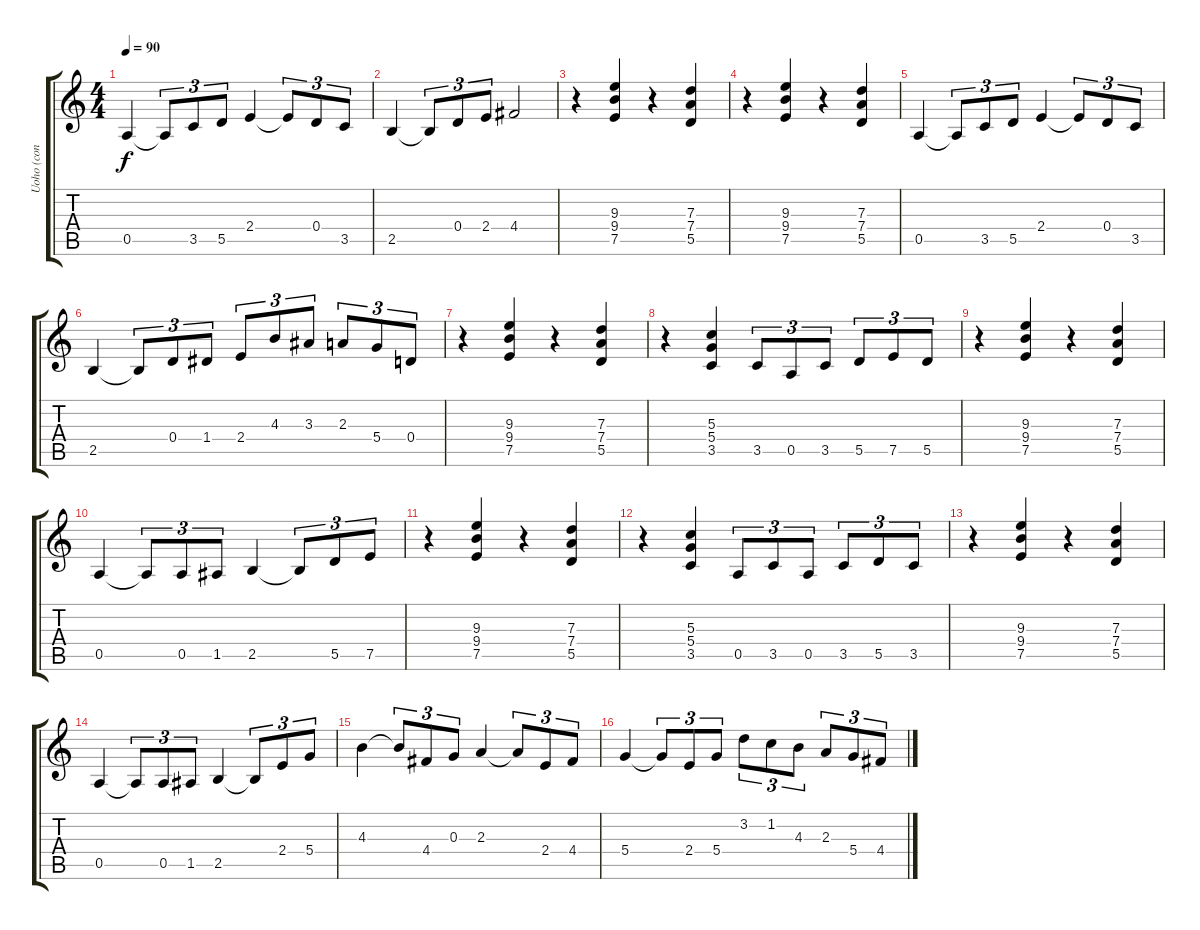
\track ("Uoho (con distorsion)" "Uoho (con ") {instrument distortionguitar}
\staff {score tabs}
\tuning (E4 B3 G3 D3 A2 E2) {hide}
\ts (4 4)
\tempo 90
\clef g2
\ks c
0.5.4{dy f} 0.5{t}.8{tu (3 2)} 3.5.8{tu (3 2)} 5.5.8{tu (3 2)} 2.4.4 2.4{t}.8{tu (3 2)} 0.4.8{tu (3 2)} 3.5.8{tu (3 2)} |
2.5.4 2.5{t}.8{tu (3 2)} 0.4.8{tu (3 2)} 2.4.8{tu (3 2)} 4.4.2 |
r.4 (9.3 9.4 7.5).4 r.4 (7.3 7.4 5.5).4 |
r.4 (9.3 9.4 7.5).4 r.4 (7.3 7.4 5.5).4 |
0.5.4 0.5{t}.8{tu (3 2)} 3.5.8{tu (3 2)} 5.5.8{tu (3 2)} 2.4.4 2.4{t}.8{tu (3 2)} 0.4.8{tu (3 2)} 3.5.8{tu (3 2)} |
2.5.4 2.5{t}.8{tu (3 2)} 0.4.8{tu (3 2)} 1.4.8{tu (3 2)} 2.4.8{tu (3 2)} 4.3.8{tu (3 2)} 3.3.8{tu (3 2)} 2.3.8{tu (3 2)} 5.4.8{tu (3 2)} 0.4.8{tu (3 2)} |
r.4 (9.3 9.4 7.5).4 r.4 (7.3 7.4 5.5).4 |
r.4 (5.3 5.4 3.5).4 3.5.8{tu (3 2)} 0.5.8{tu (3 2)} 3.5.8{tu (3 2)} 5.5.8{tu (3 2)} 7.5.8{tu (3 2)} 5.5.8{tu (3 2)} |
r.4 (9.3 9.4 7.5).4 r.4 (7.3 7.4 5.5).4 |
0.5.4 0.5{t}.8{tu (3 2)} 0.5.8{tu (3 2)} 1.5.8{tu (3 2)} 2.5.4 2.5{t}.8{tu (3 2)} 5.5.8{tu (3 2)} 7.5.8{tu (3 2)} |
r.4 (9.3 9.4 7.5).4 r.4 (7.3 7.4 5.5).4 |
r.4 (5.3 5.4 3.5).4 0.5.8{tu (3 2)} 3.5.8{tu (3 2)} 0.5.8{tu (3 2)} 3.5.8{tu (3 2)} 5.5.8{tu (3 2)} 3.5.8{tu (3 2)} |
r.4 (9.3 9.4 7.5).4 r.4 (7.3 7.4 5.5).4 |
0.5.4 0.5{t}.8{tu (3 2)} 0.5.8{tu (3 2)} 1.5.8{tu (3 2)} 2.5.4 2.5{t}.8{tu (3 2)} 2.4.8{tu (3 2)} 5.4.8{tu (3 2)} |
4.3.4 4.3{t}.8{tu (3 2)} 4.4.8{tu (3 2)} 0.3.8{tu (3 2)} 2.3.4 2.3{t}.8{tu (3 2)} 2.4.8{tu (3 2)} 4.4.8{tu (3 2)} |
5.4.4 5.4{t}.8{tu (3 2)} 2.4.8{tu (3 2)} 5.4.8{tu (3 2)} 3.2.8{tu (3 2)} 1.2.8{tu (3 2)} 4.3.8{tu (3 2)} 2.3.8{tu (3 2)} 5.4.8{tu (3 2)} 4.4.8{tu (3 2)}
